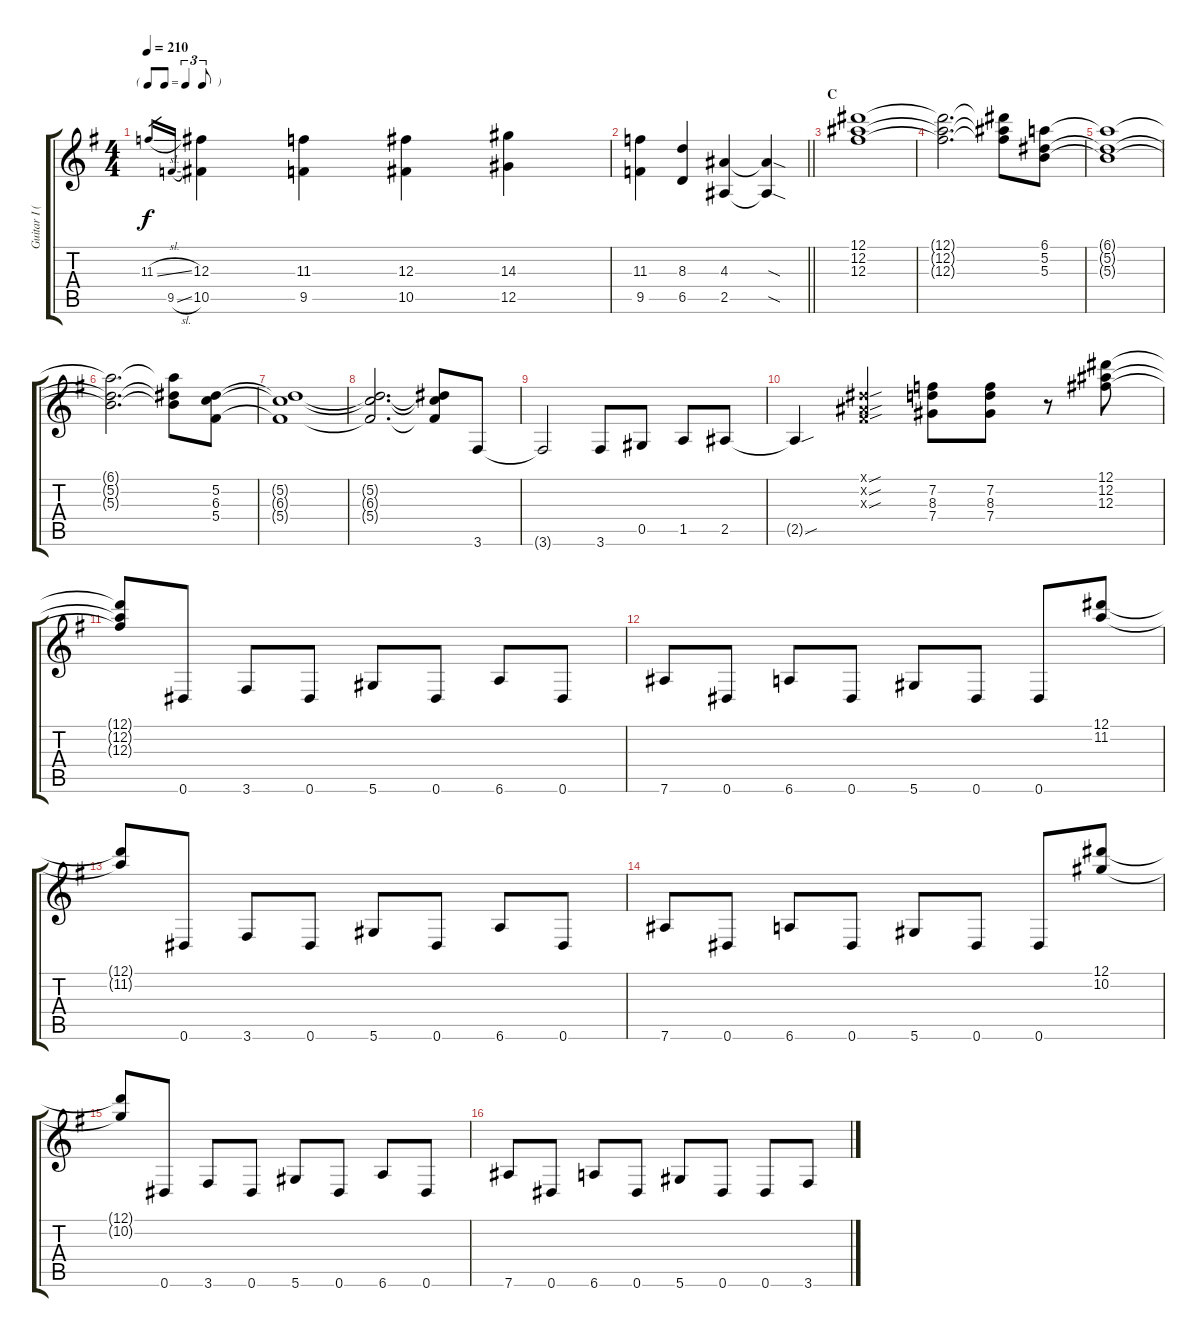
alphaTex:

\track ("Guitar I (Sakito)" "Guitar I (") {instrument overdrivenguitar}
\staff {score tabs}
\tuning (Eb4 Bb3 Gb3 Db3 Ab2 Eb2) {hide}
\ts (4 4)
\tf triplet8th
\tempo 210
\clef g2
\ks g
11.3{sl}.16{gr dy f} 9.5{sl}.16{gr} (12.3 10.5).4 (11.3 9.5).4 (12.3 10.5).4 (14.3 12.5).4 |
\barLineRight lightlight
(11.3 9.5).4 (8.3 6.5).4 (4.3 2.5).4 (4.3{sod t} 2.5{sod t}).4 |
\section ("" "C")
(12.1 12.2 12.3).1 |
(12.1{t} 12.2{t} 12.3{t}).2{d} (12.1{t} 12.2{t} 12.3{t}).8 (6.1 5.2 5.3).8 |
(6.1{t} 5.2{t} 5.3{t}).1 |
(6.1{t} 5.2{t} 5.3{t}).2{d} (6.1{t} 5.2{t} 5.3{t}).8 (5.2 6.3 5.4).8 |
(5.2{t} 6.3{t} 5.4{t}).1 |
(5.2{t} 6.3{t} 5.4{t}).2{d} (5.2{t} 6.3{t} 5.4{t}).8 3.6.8 |
3.6{t}.2 3.6.8 0.5.8 1.5.8 2.5.8 |
2.5{sou t}.4 (0.1{sou x} 0.2{sou x} 0.3{sou x}).4 (7.2 8.3 7.4).8 (7.2 8.3 7.4).8 r.8 (12.1 12.2 12.3).8 |
(12.1{t} 12.2{t} 12.3{t}).8 0.6.8 3.6.8 0.6.8 5.6.8 0.6.8 6.6.8 0.6.8 |
7.6.8 0.6.8 6.6.8 0.6.8 5.6.8 0.6.8 0.6.8 (12.1 11.2).8 |
(12.1{t} 11.2{t}).8 0.6.8 3.6.8 0.6.8 5.6.8 0.6.8 6.6.8 0.6.8 |
7.6.8 0.6.8 6.6.8 0.6.8 5.6.8 0.6.8 0.6.8 (12.1 10.2).8 |
(12.1{t} 10.2{t}).8 0.6.8 3.6.8 0.6.8 5.6.8 0.6.8 6.6.8 0.6.8 |
7.6.8 0.6.8 6.6.8 0.6.8 5.6.8 0.6.8 0.6.8 3.6.8
